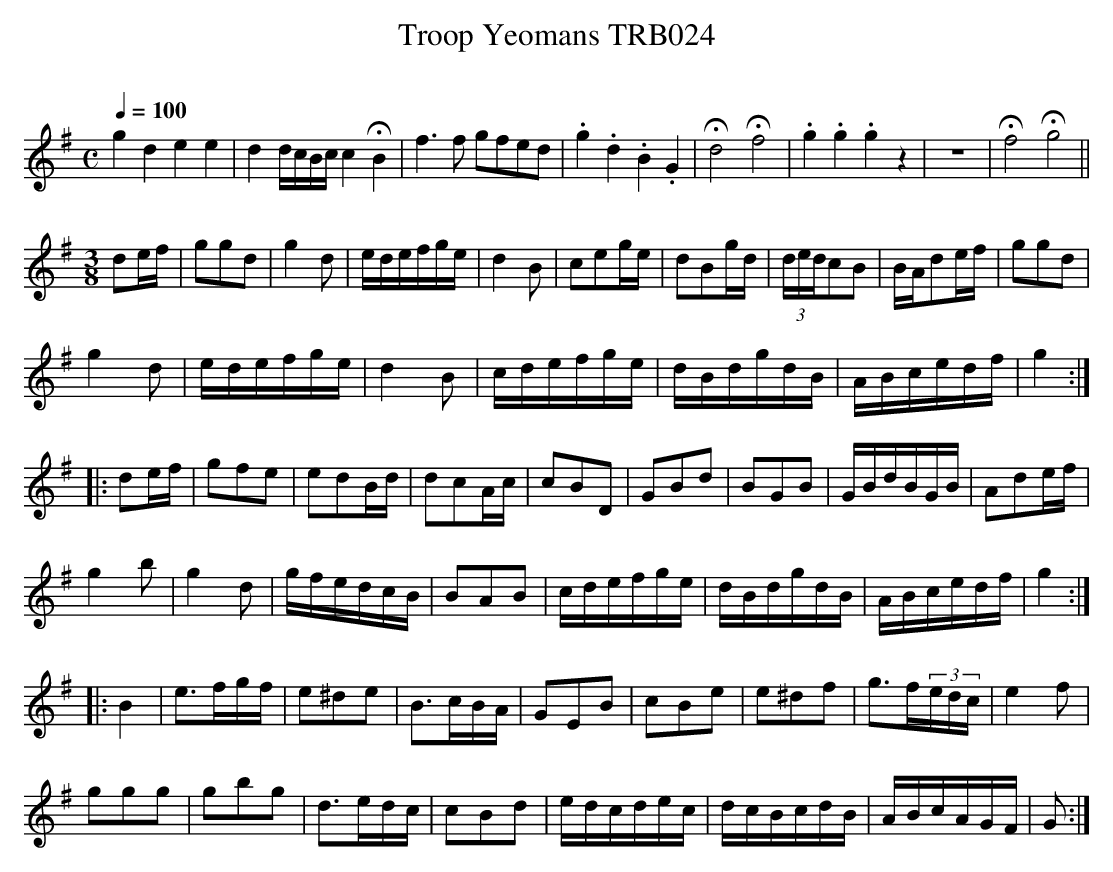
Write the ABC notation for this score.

X:1
T:Troop Yeomans TRB024
Q:1/4=100
L:1/16
M:C
O:
K:G
g4 d4 e4 e4 | d4 dcBc c4 HB4 | f6 f2 g2f2e2d2 | .g4 .d4 .B4 .G4 | Hd8 Hf8 | .g4 .g4 .g4 z4 | z16 | Hf8 Hg8 ||
[M:3/8] d2ef | g2g2d2 | g4 d2 | edefge | d4 B2 | c2e2ge | d2B2gd | (3dedc2B2 | BAd2ef | g2g2d2 |
g4 d2 | edefge | d4 B2 | cdefge | dBdgdB | ABcedf | g4 :|
|:d2ef | g2f2e2 | e2d2Bd | d2c2Ac | c2B2D2 | G2B2d2 | B2G2B2 | GBdBGB | A2d2ef |
g4 b2 | g4 d2 | gfedcB | B2A2B2 | cdefge | dBdgdB | ABcedf | g4 :|
|:B4 | e2>f2gf | e2^d2e2 | B2>c2BA | G2E2B2 | c2B2e2 | e2^d2f2 | g2>f2(3edc | e4 f2 |
g2g2g2 | g2b2g2 | d2>e2dc | c2B2d2 | edcdec | dcBcdB | ABcAGF | G2 :|
